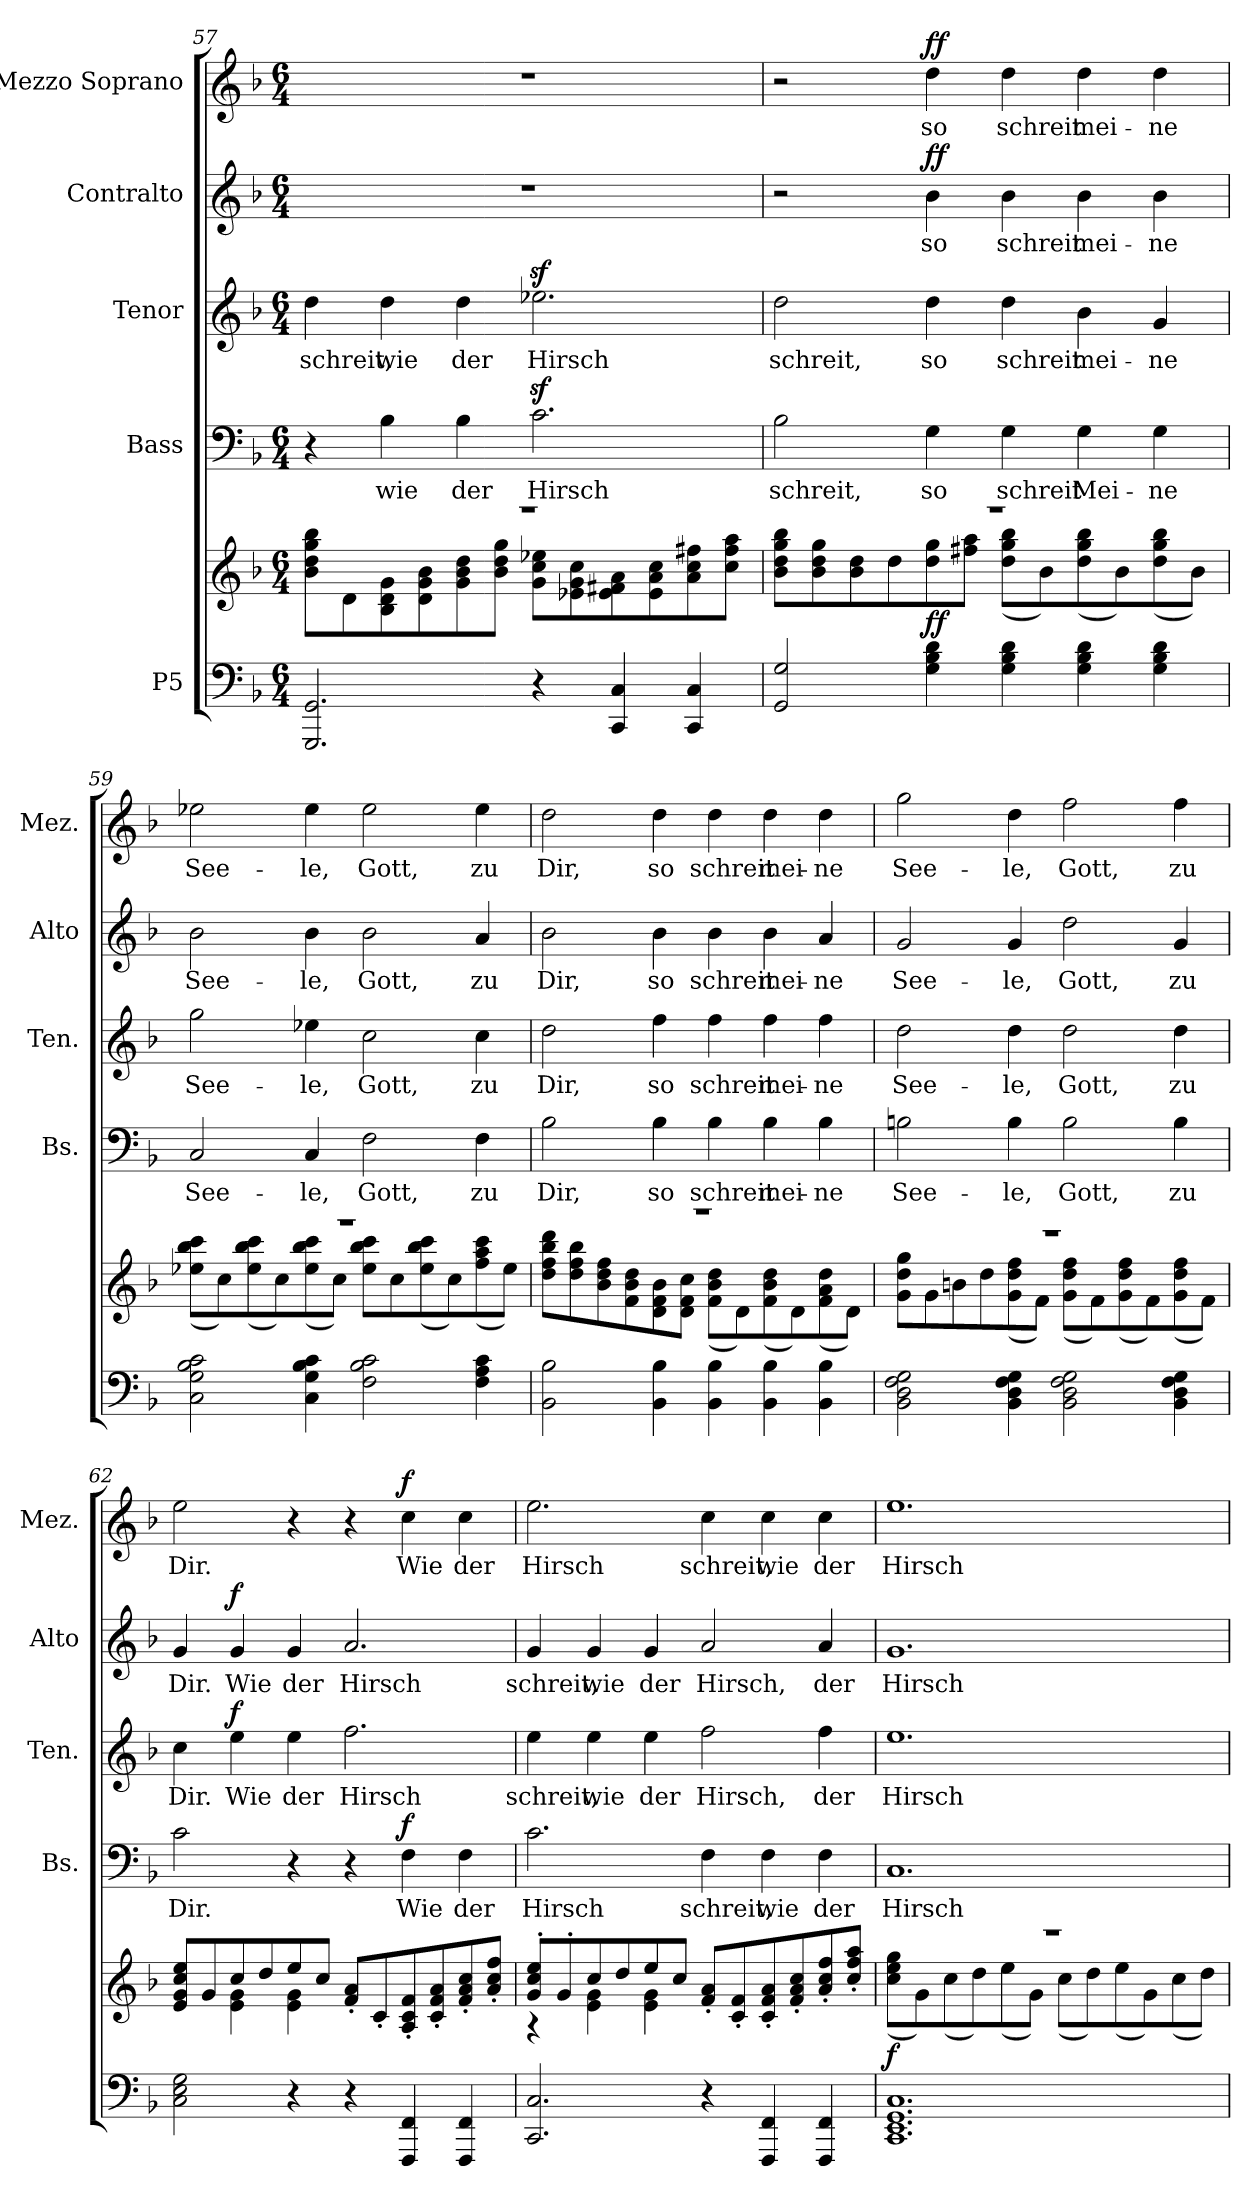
**kern	**kern	**dynam	**kern	**text	**dynam	**kern	**text	**dynam	**kern	**text	**dynam	**kern	**text	**dynam
*part5	*part5	*part5	*part4	*part4	*part4	*part3	*part3	*part3	*part2	*part2	*part2	*part1	*part1	*part1
*staff6	*staff5	*staff5/6	*staff4	*staff4	*staff4	*staff3	*staff3	*staff3	*staff2	*staff2	*staff2	*staff1	*staff1	*staff1
*I"P5	*	*	*I"Bass	*	*	*I"Tenor	*	*	*I"Contralto	*	*	*I"Mezzo Soprano	*	*
*	*	*	*I'Bs.	*	*	*I'Ten.	*	*	*I'Alto	*	*	*I'Mez.	*	*
*clefF4	*clefG2	*	*clefF4	*	*	*clefG2	*	*	*clefG2	*	*	*clefG2	*	*
*	*	*	*	*	*	*ITrd7c12	*	*	*	*	*	*	*	*
*k[b-]	*k[b-]	*	*k[b-]	*	*	*k[b-]	*	*	*k[b-]	*	*	*k[b-]	*	*
*F:	*F:	*	*F:	*	*	*F:	*	*	*F:	*	*	*F:	*	*
*M6/4	*M6/4	*	*M6/4	*	*	*M6/4	*	*	*M6/4	*	*	*M6/4	*	*
=57	=57	=57	=57	=57	=57	=57	=57	=57	=57	=57	=57	=57	=57	=57
*	*^	*	*	*	*	*	*	*	*	*	*	*	*	*
2.GGG/ 2.GG/	1.r	8b-\ 8dd\ 8gg\ 8bb-\L	.	4r	.	.	4d\	schreit,	.	1.r	.	.	1.r	.	.
.	.	8d\	.	.	.	.	.	.	.	.	.	.	.	.	.
.	.	8B-\ 8d\ 8g\	.	4B-\	wie	.	4d\	wie	.	.	.	.	.	.	.
.	.	8d\ 8g\ 8b-\	.	.	.	.	.	.	.	.	.	.	.	.	.
.	.	8g\ 8b-\ 8dd\	.	4B-\	der	.	4d\	der	.	.	.	.	.	.	.
.	.	8b-\ 8dd\ 8gg\J	.	.	.	.	.	.	.	.	.	.	.	.	.
4r	.	8g\ 8cc\ 8ee-X\L	.	2.cz>\	Hirsch	.	2.e-Xz>\	Hirsch	.	.	.	.	.	.	.
.	.	8e-X\ 8g\ 8cc\	.	.	.	.	.	.	.	.	.	.	.	.	.
4CC/ 4C/	.	8e-\ 8f#X\ 8a\	.	.	.	.	.	.	.	.	.	.	.	.	.
.	.	8e-\ 8a\ 8cc\	.	.	.	.	.	.	.	.	.	.	.	.	.
4CC/ 4C/	.	8a\ 8cc\ 8ff#X\	.	.	.	.	.	.	.	.	.	.	.	.	.
.	.	8cc\ 8ff#\ 8aa\J	.	.	.	.	.	.	.	.	.	.	.	.	.
!!LO:LB:g=z
=58	=58	=58	=58	=58	=58	=58	=58	=58	=58	=58	=58	=58	=58	=58	=58
2GG/ 2G/	1.r	8b-\ 8dd\ 8gg\ 8bb-\L	.	2B-\	schreit,	.	2d\	schreit,	.	2r	.	.	2r	.	.
.	.	8b-\ 8dd\ 8gg\	.	.	.	.	.	.	.	.	.	.	.	.	.
.	.	8b-\ 8dd\	.	.	.	.	.	.	.	.	.	.	.	.	.
.	.	8dd\	.	.	.	.	.	.	.	.	.	.	.	.	.
!	!	!	!LO:DY:b	!	!	!	!	!	!	!	!	!LO:DY:a	!	!	!LO:DY:a
4G\ 4B-\ 4d\	.	8dd\ 8gg\	ff	4G\	so	.	4d\	so	.	4b-\	so	ff	4dd\	so	ff
.	.	8ff#X\ 8aa\J	.	.	.	.	.	.	.	.	.	.	.	.	.
4G\ 4B-\ 4d\	.	(>8dd\ 8gg\ 8bb-\L	.	4G\	schreit	.	4d\	schreit	.	4b-\	schreit	.	4dd\	schreit	.
.	.	8b-\)	.	.	.	.	.	.	.	.	.	.	.	.	.
4G\ 4B-\ 4d\	.	(>8dd\ 8gg\ 8bb-\	.	4G\	Mei-	.	4B-\	mei-	.	4b-\	mei-	.	4dd\	mei-	.
.	.	8b-\)	.	.	.	.	.	.	.	.	.	.	.	.	.
4G\ 4B-\ 4d\	.	(>8dd\ 8gg\ 8bb-\	.	4G\	-ne	.	4G/	-ne	.	4b-\	-ne	.	4dd\	-ne	.
.	.	8b-\J)	.	.	.	.	.	.	.	.	.	.	.	.	.
=59	=59	=59	=59	=59	=59	=59	=59	=59	=59	=59	=59	=59	=59	=59	=59
2C\ 2G\ 2B-\ 2c\	1.r	(>8ee-X\ 8bb-\ 8ccc\L	.	2C/	See-	.	2g\	See-	.	2b-\	See-	.	2ee-X\	See-	.
.	.	8cc\)	.	.	.	.	.	.	.	.	.	.	.	.	.
.	.	(>8ee-\ 8bb-\ 8ccc\	.	.	.	.	.	.	.	.	.	.	.	.	.
.	.	8cc\)	.	.	.	.	.	.	.	.	.	.	.	.	.
4C\ 4G\ 4B-\ 4c\	.	(>8ee-\ 8bb-\ 8ccc\	.	4C/	-le,	.	4e-X\	-le,	.	4b-\	-le,	.	4ee-\	-le,	.
.	.	8cc\J)	.	.	.	.	.	.	.	.	.	.	.	.	.
2F\ 2B-\ 2c\	.	8ee-\ 8bb-\ 8ccc\L	.	2F\	Gott,	.	2c\	Gott,	.	2b-\	Gott,	.	2ee-\	Gott,	.
.	.	8cc\	.	.	.	.	.	.	.	.	.	.	.	.	.
.	.	(>8ee-\ 8bb-\ 8ccc\	.	.	.	.	.	.	.	.	.	.	.	.	.
.	.	8cc\)	.	.	.	.	.	.	.	.	.	.	.	.	.
4F\ 4A\ 4c\	.	(>8ff\ 8aa\ 8ccc\	.	4F\	zu	.	4c\	zu	.	4a/	zu	.	4ee-\	zu	.
.	.	8ee-\J)	.	.	.	.	.	.	.	.	.	.	.	.	.
=60	=60	=60	=60	=60	=60	=60	=60	=60	=60	=60	=60	=60	=60	=60	=60
2BB-\ 2B-\	1.r	8dd\ 8ff\ 8bb-\ 8ddd\L	.	2B-\	Dir,	.	2d\	Dir,	.	2b-\	Dir,	.	2dd\	Dir,	.
.	.	8dd\ 8ff\ 8bb-\	.	.	.	.	.	.	.	.	.	.	.	.	.
.	.	8b-\ 8dd\ 8ff\	.	.	.	.	.	.	.	.	.	.	.	.	.
.	.	8f\ 8b-\ 8dd\	.	.	.	.	.	.	.	.	.	.	.	.	.
4BB-\ 4B-\	.	8d\ 8f\ 8b-\	.	4B-\	so	.	4f\	so	.	4b-\	so	.	4dd\	so	.
.	.	8d\ 8f\ 8cc\J	.	.	.	.	.	.	.	.	.	.	.	.	.
4BB-\ 4B-\	.	(8f\ 8b-\ 8dd\L	.	4B-\	schreit	.	4f\	schreit	.	4b-\	schreit	.	4dd\	schreit	.
.	.	8d\)	.	.	.	.	.	.	.	.	.	.	.	.	.
4BB-\ 4B-\	.	(8f\ 8b-\ 8dd\	.	4B-\	mei-	.	4f\	mei-	.	4b-\	mei-	.	4dd\	mei-	.
.	.	8d\)	.	.	.	.	.	.	.	.	.	.	.	.	.
4BB-\ 4B-\	.	(8f\ 8a\ 8dd\	.	4B-\	-ne	.	4f\	-ne	.	4a/	-ne	.	4dd\	-ne	.
.	.	8d\J)	.	.	.	.	.	.	.	.	.	.	.	.	.
!!LO:PB:g=z
=61	=61	=61	=61	=61	=61	=61	=61	=61	=61	=61	=61	=61	=61	=61	=61
2BB-\ 2D\ 2F\ 2G\	1.r	8g\ 8dd\ 8gg\L	.	2Bn\	See-	.	2d\	See-	.	2g/	See-	.	2gg\	See-	.
.	.	8g\	.	.	.	.	.	.	.	.	.	.	.	.	.
.	.	8bn\	.	.	.	.	.	.	.	.	.	.	.	.	.
.	.	8dd\	.	.	.	.	.	.	.	.	.	.	.	.	.
4BB-\ 4D\ 4F\ 4G\	.	(>8g\ 8dd\ 8ff\	.	4B\	-le,	.	4d\	-le,	.	4g/	-le,	.	4dd\	-le,	.
.	.	8f\J)	.	.	.	.	.	.	.	.	.	.	.	.	.
2BB-\ 2D\ 2F\ 2G\	.	(>8g\ 8dd\ 8ff\L	.	2B\	Gott,	.	2d\	Gott,	.	2dd\	Gott,	.	2ff\	Gott,	.
.	.	8f\)	.	.	.	.	.	.	.	.	.	.	.	.	.
.	.	(>8g\ 8dd\ 8ff\	.	.	.	.	.	.	.	.	.	.	.	.	.
.	.	8f\)	.	.	.	.	.	.	.	.	.	.	.	.	.
4BB-\ 4D\ 4F\ 4G\	.	(>8g\ 8dd\ 8ff\	.	4B\	zu	.	4d\	zu	.	4g/	zu	.	4ff\	zu	.
.	.	8f\J)	.	.	.	.	.	.	.	.	.	.	.	.	.
=62	=62	=62	=62	=62	=62	=62	=62	=62	=62	=62	=62	=62	=62	=62	=62
2C\ 2E\ 2G\	8e/ 8g/ 8cc/ 8ee/L	4ryy	.	2c\	Dir.	.	4c\	Dir.	.	4g/	Dir.	.	2ee\	Dir.	.
.	8g/	.	.	.	.	.	.	.	.	.	.	.	.	.	.
!	!	!	!	!	!	!	!	!	!LO:DY:a	!	!	!LO:DY:a	!	!	!
.	8cc/	4e\ 4g\	.	.	.	.	4e\	Wie	f	4g/	Wie	f	.	.	.
.	8dd/	.	.	.	.	.	.	.	.	.	.	.	.	.	.
4r	8ee/	4e\ 4g\	.	4r	.	.	4e\	der	.	4g/	der	.	4r	.	.
.	8cc/J	.	.	.	.	.	.	.	.	.	.	.	.	.	.
4r	8f/' 8a/'L	2.ryy	.	4r	.	.	2.f\	Hirsch	.	2.a/	Hirsch	.	4r	.	.
.	8c'/	.	.	.	.	.	.	.	.	.	.	.	.	.	.
!	!	!	!	!	!	!LO:DY:a	!	!	!	!	!	!	!	!	!LO:DY:a
4FFF/ 4FF/	8A/' 8c/' 8f/'	.	.	4F\	Wie	f	.	.	.	.	.	.	4cc\	Wie	f
.	8c/' 8f/' 8a/'	.	.	.	.	.	.	.	.	.	.	.	.	.	.
4FFF/ 4FF/	8f/' 8a/' 8cc/'	.	.	4F\	der	.	.	.	.	.	.	.	4cc\	der	.
.	8a/' 8cc/' 8ff/'J	.	.	.	.	.	.	.	.	.	.	.	.	.	.
!!LO:LB:g=z
=63	=63	=63	=63	=63	=63	=63	=63	=63	=63	=63	=63	=63	=63	=63	=63
2.CC/ 2.C/	8g/' 8cc/' 8ee/'L	4r	.	2.c\	Hirsch	.	4e\	schreit,	.	4g/	schreit,	.	2.ee\	Hirsch	.
.	8g'/	.	.	.	.	.	.	.	.	.	.	.	.	.	.
.	8cc/	4e\ 4g\	.	.	.	.	4e\	wie	.	4g/	wie	.	.	.	.
.	8dd/	.	.	.	.	.	.	.	.	.	.	.	.	.	.
.	8ee/	4e\ 4g\	.	.	.	.	4e\	der	.	4g/	der	.	.	.	.
.	8cc/J	.	.	.	.	.	.	.	.	.	.	.	.	.	.
4r	8f/' 8a/'L	2.ryy	.	4F\	schreit,	.	2f\	Hirsch,	.	2a/	Hirsch,	.	4cc\	schreit,	.
.	8c/' 8f/'	.	.	.	.	.	.	.	.	.	.	.	.	.	.
4FFF/ 4FF/	8c/' 8f/' 8a/'	.	.	4F\	wie	.	.	.	.	.	.	.	4cc\	wie	.
.	8f/' 8a/' 8cc/'	.	.	.	.	.	.	.	.	.	.	.	.	.	.
4FFF/ 4FF/	8a/' 8cc/' 8ff/'	.	.	4F\	der	.	4f\	der	.	4a/	der	.	4cc\	der	.
.	8cc/' 8ff/' 8aa/'J	.	.	.	.	.	.	.	.	.	.	.	.	.	.
=64	=64	=64	=64	=64	=64	=64	=64	=64	=64	=64	=64	=64	=64	=64	=64
!	!	!	!LO:DY:b	!	!	!	!	!	!	!	!	!	!	!	!
1.CC 1.EE 1.GG 1.C	1.r	(>8cc\ 8ee\ 8gg\L	f	1.C	Hirsch	.	1.e	Hirsch	.	1.g	Hirsch	.	1.ee	Hirsch	.
.	.	8g\)	.	.	.	.	.	.	.	.	.	.	.	.	.
.	.	(>8cc\	.	.	.	.	.	.	.	.	.	.	.	.	.
.	.	8dd\)	.	.	.	.	.	.	.	.	.	.	.	.	.
.	.	(>8ee\	.	.	.	.	.	.	.	.	.	.	.	.	.
.	.	8g\J)	.	.	.	.	.	.	.	.	.	.	.	.	.
.	.	(>8cc\L	.	.	.	.	.	.	.	.	.	.	.	.	.
.	.	8dd\)	.	.	.	.	.	.	.	.	.	.	.	.	.
.	.	(>8ee\	.	.	.	.	.	.	.	.	.	.	.	.	.
.	.	8g\)	.	.	.	.	.	.	.	.	.	.	.	.	.
.	.	(>8cc\	.	.	.	.	.	.	.	.	.	.	.	.	.
.	.	8dd\J)	.	.	.	.	.	.	.	.	.	.	.	.	.
*	*v	*v	*	*	*	*	*	*	*	*	*	*	*	*	*
=	=	=	=	=	=	=	=	=	=	=	=	=	=	=
*-	*-	*-	*-	*-	*-	*-	*-	*-	*-	*-	*-	*-	*-	*-
